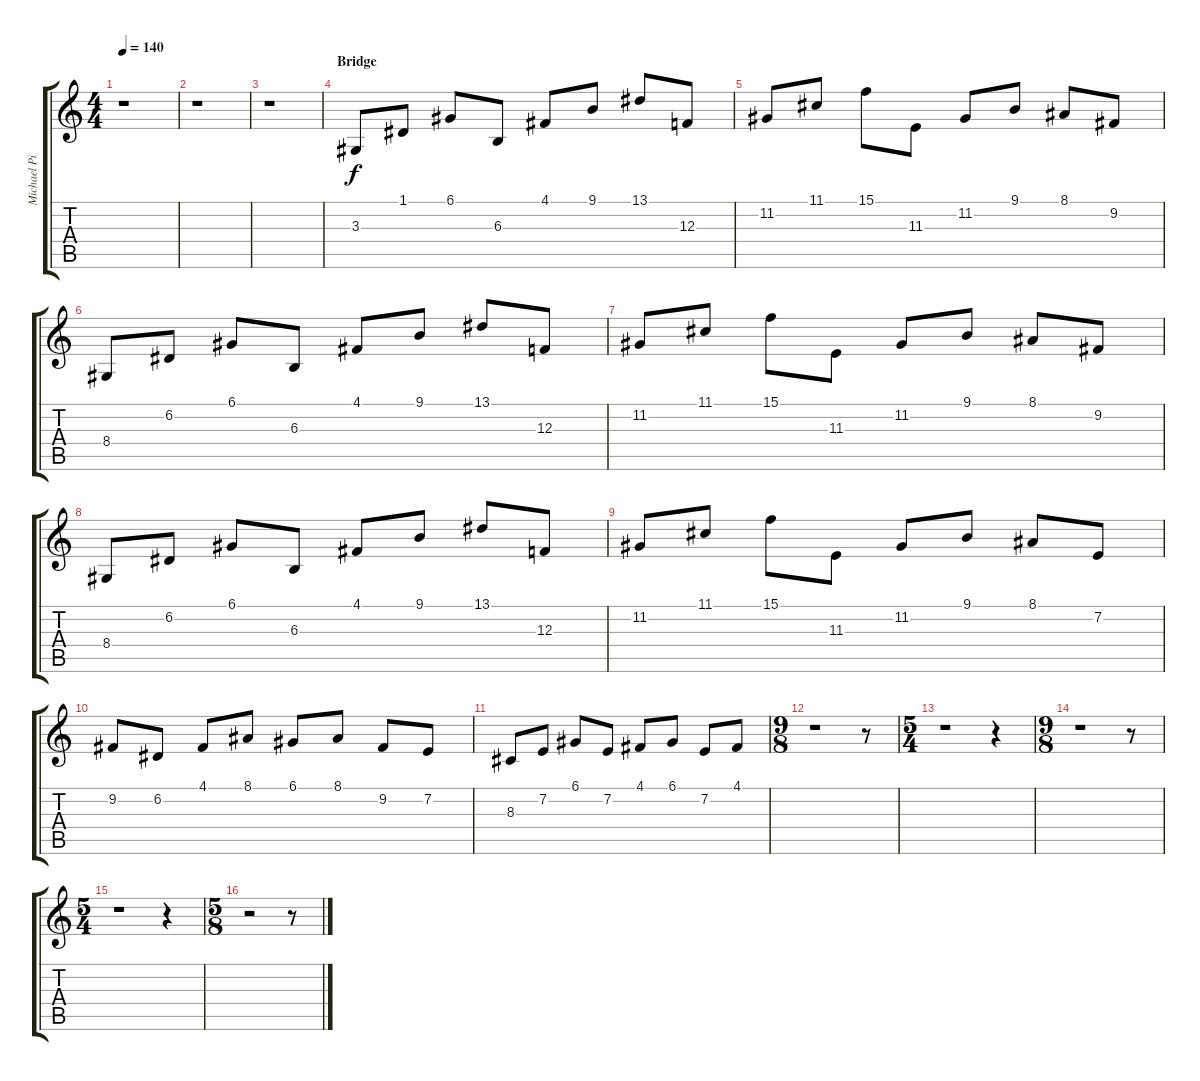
\track ("Michael Pinella" "Michael Pi") {instrument harpsichord}
\staff {score tabs}
\tuning (D4 A3 F3 C3 G2 D2) {hide}
\ts (4 4)
\tempo 140
\clef g2
\ks c
r.1{dy f} |
r.1 |
r.1 |
\section ("" "Bridge")
3.3.8{volume 10} 1.1.8 6.1.8 6.3.8 4.1.8 9.1.8 13.1.8 12.3.8 |
11.2.8 11.1.8 15.1.8 11.3.8 11.2.8 9.1.8 8.1.8 9.2.8 |
8.4.8 6.2.8 6.1.8 6.3.8 4.1.8 9.1.8 13.1.8 12.3.8 |
11.2.8 11.1.8 15.1.8 11.3.8 11.2.8 9.1.8 8.1.8 9.2.8 |
8.4.8 6.2.8 6.1.8 6.3.8 4.1.8 9.1.8 13.1.8 12.3.8 |
11.2.8 11.1.8 15.1.8 11.3.8 11.2.8 9.1.8 8.1.8 7.2.8 |
9.2.8 6.2.8 4.1.8 8.1.8 6.1.8 8.1.8 9.2.8 7.2.8 |
8.3.8 7.2.8 6.1.8 7.2.8 4.1.8 6.1.8 7.2.8 4.1.8 |
\ts (9 8)
r.1 r.8 |
\ts (5 4)
r.1 r.4 |
\ts (9 8)
r.1 r.8 |
\ts (5 4)
r.1 r.4 |
\ts (5 8)
r.2 r.8
